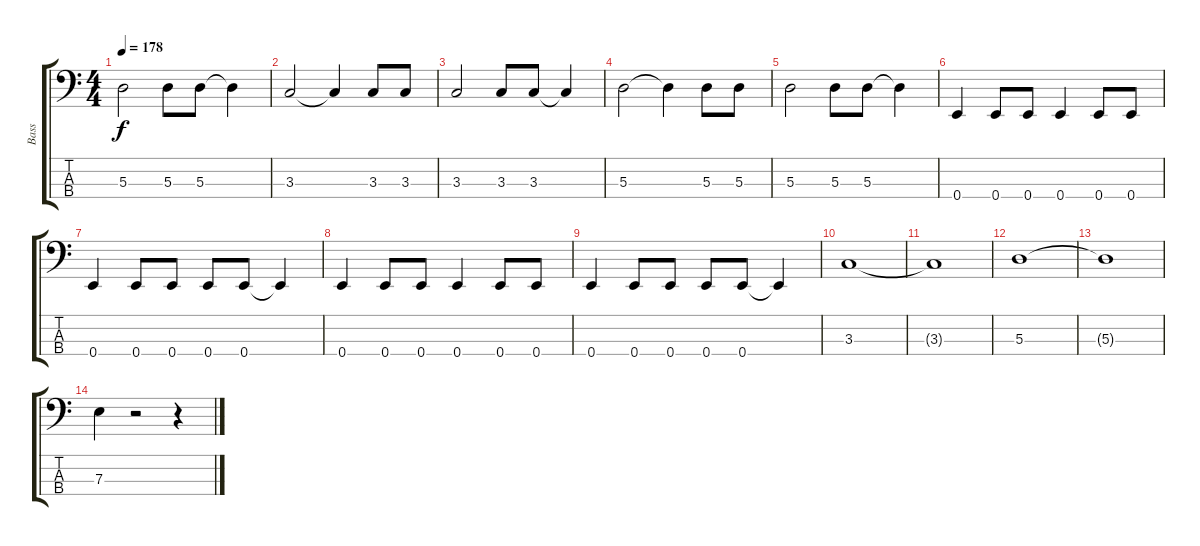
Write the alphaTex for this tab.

\track ("Bass" "Bass") {instrument electricbasspick}
\staff {score tabs}
\tuning (G2 D2 A1 E1) {hide}
\ts (4 4)
\tempo 178
\clef f4
\ks c
5.3.2{dy f} 5.3.8 5.3.8 5.3{t}.4 |
3.3.2 3.3{t}.4 3.3.8 3.3.8 |
3.3.2 3.3.8 3.3.8 3.3{t}.4 |
5.3.2 5.3{t}.4 5.3.8 5.3.8 |
5.3.2 5.3.8 5.3.8 5.3{t}.4 |
0.4.4 0.4.8 0.4.8 0.4.4 0.4.8 0.4.8 |
0.4.4 0.4.8 0.4.8 0.4.8 0.4.8 0.4{t}.4 |
0.4.4 0.4.8 0.4.8 0.4.4 0.4.8 0.4.8 |
0.4.4 0.4.8 0.4.8 0.4.8 0.4.8 0.4{t}.4 |
3.3.1 |
3.3{t}.1 |
5.3.1 |
5.3{t}.1 |
7.3.4 r.2 r.4
